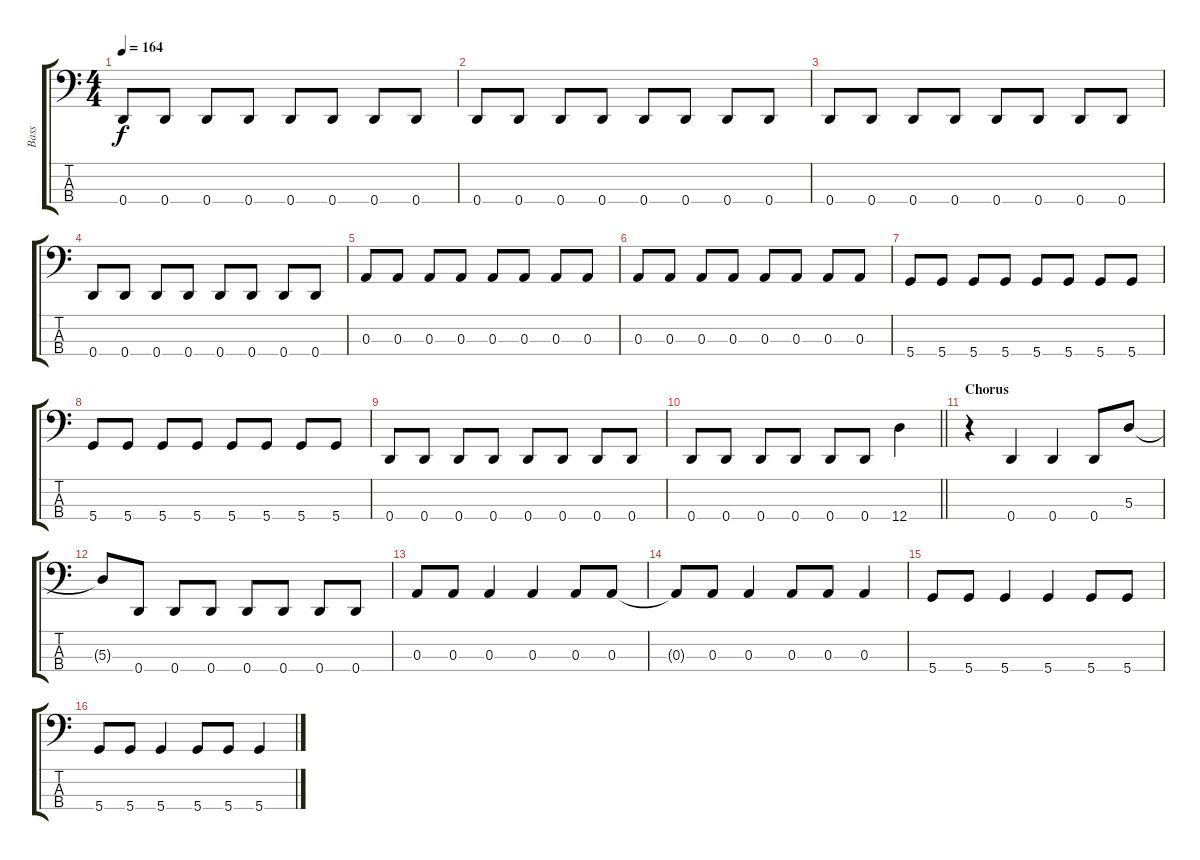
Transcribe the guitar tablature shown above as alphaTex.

\track ("Bass" "Bass") {instrument electricbassfinger}
\staff {score tabs}
\tuning (G2 D2 A1 D1) {hide}
\ts (4 4)
\tempo 164
\clef f4
\ks c
0.4.8{dy f} 0.4.8 0.4.8 0.4.8 0.4.8 0.4.8 0.4.8 0.4.8 |
0.4.8 0.4.8 0.4.8 0.4.8 0.4.8 0.4.8 0.4.8 0.4.8 |
0.4.8 0.4.8 0.4.8 0.4.8 0.4.8 0.4.8 0.4.8 0.4.8 |
0.4.8 0.4.8 0.4.8 0.4.8 0.4.8 0.4.8 0.4.8 0.4.8 |
0.3.8 0.3.8 0.3.8 0.3.8 0.3.8 0.3.8 0.3.8 0.3.8 |
0.3.8 0.3.8 0.3.8 0.3.8 0.3.8 0.3.8 0.3.8 0.3.8 |
5.4.8 5.4.8 5.4.8 5.4.8 5.4.8 5.4.8 5.4.8 5.4.8 |
5.4.8 5.4.8 5.4.8 5.4.8 5.4.8 5.4.8 5.4.8 5.4.8 |
0.4.8 0.4.8 0.4.8 0.4.8 0.4.8 0.4.8 0.4.8 0.4.8 |
\barLineRight lightlight
0.4.8 0.4.8 0.4.8 0.4.8 0.4.8 0.4.8 12.4.4 |
\section ("" "Chorus")
r.4 0.4.4 0.4.4 0.4.8 5.3.8 |
5.3{t}.8 0.4.8 0.4.8 0.4.8 0.4.8 0.4.8 0.4.8 0.4.8 |
0.3.8 0.3.8 0.3.4 0.3.4 0.3.8 0.3.8 |
0.3{t}.8 0.3.8 0.3.4 0.3.8 0.3.8 0.3.4 |
5.4.8 5.4.8 5.4.4 5.4.4 5.4.8 5.4.8 |
5.4.8 5.4.8 5.4.4 5.4.8 5.4.8 5.4.4
